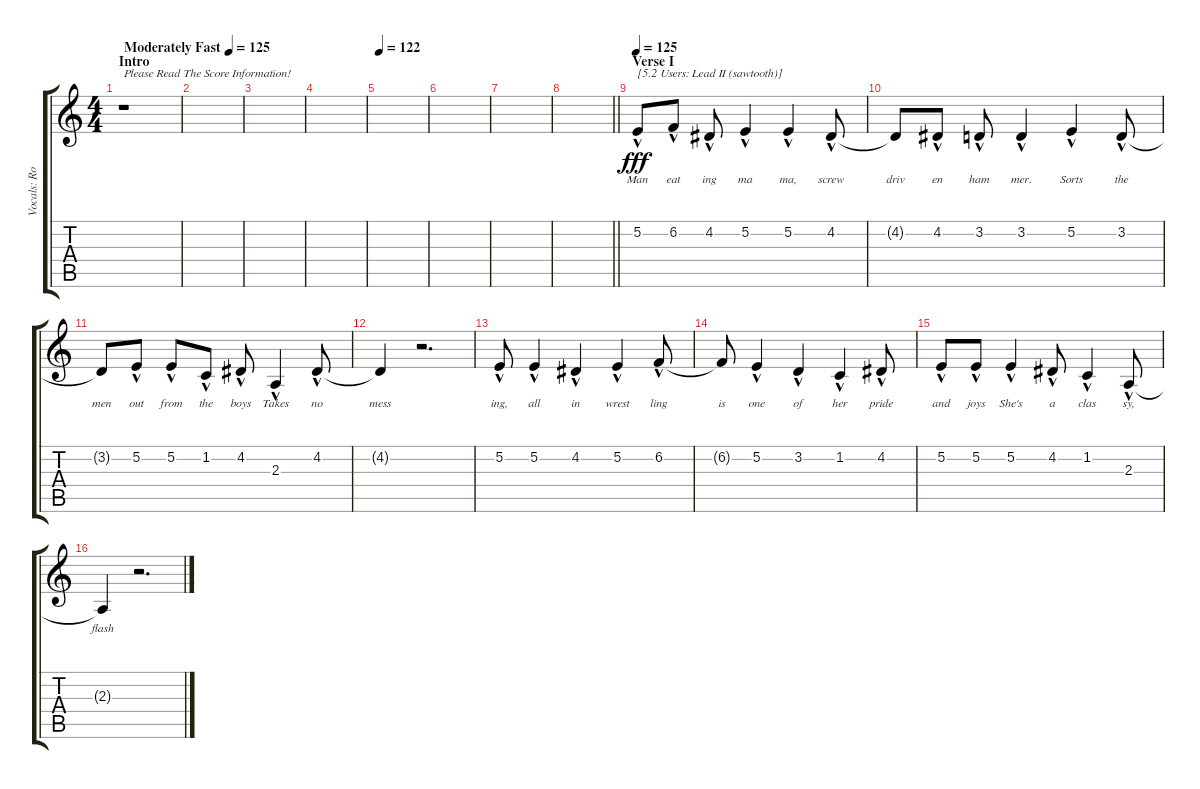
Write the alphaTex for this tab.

\track ("Vocals: Rob" "Vocals: Ro") {instrument lead2sawtooth}
\staff {score tabs}
\tuning (E4 B3 G3 D3 A2 E2) {hide}
\ts (4 4)
\section ("" "Intro")
\tempo (125 "Moderately Fast")
\tempo 120
\tempo (125 "Moderately Fast")
\clef g2
\ks c
r.1{txt "Please Read The Score Information!" dy fff instrument lead2sawtooth} |
|
|
|
\tempo 122
|
|
|
\barLineRight lightlight
|
\section ("" "Verse I")
\tempo 125
5.2{hac}.8{txt "[5.2 Users: Lead II (sawtooth)]" lyrics (0 "Man") lyrics (1 "") lyrics (2 "") lyrics (3 "") lyrics (4 "")} 6.2{hac}.8{lyrics (0 "eat") lyrics (1 "") lyrics (2 "") lyrics (3 "") lyrics (4 "")} 4.2{hac}.8{lyrics (0 "ing") lyrics (1 "") lyrics (2 "") lyrics (3 "") lyrics (4 "")} 5.2{hac}.4{lyrics (0 "ma") lyrics (1 "") lyrics (2 "") lyrics (3 "") lyrics (4 "")} 5.2{hac}.4{lyrics (0 "ma,") lyrics (1 "") lyrics (2 "") lyrics (3 "") lyrics (4 "")} 4.2{hac}.8{lyrics (0 "screw") lyrics (1 "") lyrics (2 "") lyrics (3 "") lyrics (4 "")} |
4.2{t}.8{lyrics (0 "driv") lyrics (1 "") lyrics (2 "") lyrics (3 "") lyrics (4 "")} 4.2{hac}.8{lyrics (0 "en") lyrics (1 "") lyrics (2 "") lyrics (3 "") lyrics (4 "")} 3.2{hac}.8{lyrics (0 "ham") lyrics (1 "") lyrics (2 "") lyrics (3 "") lyrics (4 "")} 3.2{hac}.4{lyrics (0 "mer.") lyrics (1 "") lyrics (2 "") lyrics (3 "") lyrics (4 "")} 5.2{hac}.4{lyrics (0 "Sorts") lyrics (1 "") lyrics (2 "") lyrics (3 "") lyrics (4 "")} 3.2{hac}.8{lyrics (0 "the") lyrics (1 "") lyrics (2 "") lyrics (3 "") lyrics (4 "")} |
3.2{t}.8{lyrics (0 "men") lyrics (1 "") lyrics (2 "") lyrics (3 "") lyrics (4 "")} 5.2{hac}.8{lyrics (0 "out") lyrics (1 "") lyrics (2 "") lyrics (3 "") lyrics (4 "")} 5.2{hac}.8{lyrics (0 "from") lyrics (1 "") lyrics (2 "") lyrics (3 "") lyrics (4 "")} 1.2{hac}.8{lyrics (0 "the") lyrics (1 "") lyrics (2 "") lyrics (3 "") lyrics (4 "")} 4.2{hac}.8{lyrics (0 "boys") lyrics (1 "") lyrics (2 "") lyrics (3 "") lyrics (4 "")} 2.3{hac}.4{lyrics (0 "Takes") lyrics (1 "") lyrics (2 "") lyrics (3 "") lyrics (4 "")} 4.2{hac}.8{lyrics (0 "no") lyrics (1 "") lyrics (2 "") lyrics (3 "") lyrics (4 "")} |
4.2{t}.4{lyrics (0 "mess") lyrics (1 "") lyrics (2 "") lyrics (3 "") lyrics (4 "")} r.2{d} |
5.2{hac}.8{lyrics (0 "ing,") lyrics (1 "") lyrics (2 "") lyrics (3 "") lyrics (4 "")} 5.2{hac}.4{lyrics (0 "all") lyrics (1 "") lyrics (2 "") lyrics (3 "") lyrics (4 "")} 4.2{hac}.4{lyrics (0 "in") lyrics (1 "") lyrics (2 "") lyrics (3 "") lyrics (4 "")} 5.2{hac}.4{lyrics (0 "wrest") lyrics (1 "") lyrics (2 "") lyrics (3 "") lyrics (4 "")} 6.2{hac}.8{lyrics (0 "ling") lyrics (1 "") lyrics (2 "") lyrics (3 "") lyrics (4 "")} |
6.2{t}.8{lyrics (0 "is") lyrics (1 "") lyrics (2 "") lyrics (3 "") lyrics (4 "")} 5.2{hac}.4{lyrics (0 "one") lyrics (1 "") lyrics (2 "") lyrics (3 "") lyrics (4 "")} 3.2{hac}.4{lyrics (0 "of") lyrics (1 "") lyrics (2 "") lyrics (3 "") lyrics (4 "")} 1.2{hac}.4{lyrics (0 "her") lyrics (1 "") lyrics (2 "") lyrics (3 "") lyrics (4 "")} 4.2{hac}.8{lyrics (0 "pride") lyrics (1 "") lyrics (2 "") lyrics (3 "") lyrics (4 "")} |
5.2{hac}.8{lyrics (0 "and") lyrics (1 "") lyrics (2 "") lyrics (3 "") lyrics (4 "")} 5.2{hac}.8{lyrics (0 "joys") lyrics (1 "") lyrics (2 "") lyrics (3 "") lyrics (4 "")} 5.2{hac}.4{lyrics (0 "She's") lyrics (1 "") lyrics (2 "") lyrics (3 "") lyrics (4 "")} 4.2{hac}.8{lyrics (0 "a") lyrics (1 "") lyrics (2 "") lyrics (3 "") lyrics (4 "")} 1.2{hac}.4{lyrics (0 "clas") lyrics (1 "") lyrics (2 "") lyrics (3 "") lyrics (4 "")} 2.3{hac}.8{lyrics (0 "sy,") lyrics (1 "") lyrics (2 "") lyrics (3 "") lyrics (4 "")} |
2.3{t}.4{lyrics (0 "flash") lyrics (1 "") lyrics (2 "") lyrics (3 "") lyrics (4 "")} r.2{d}
